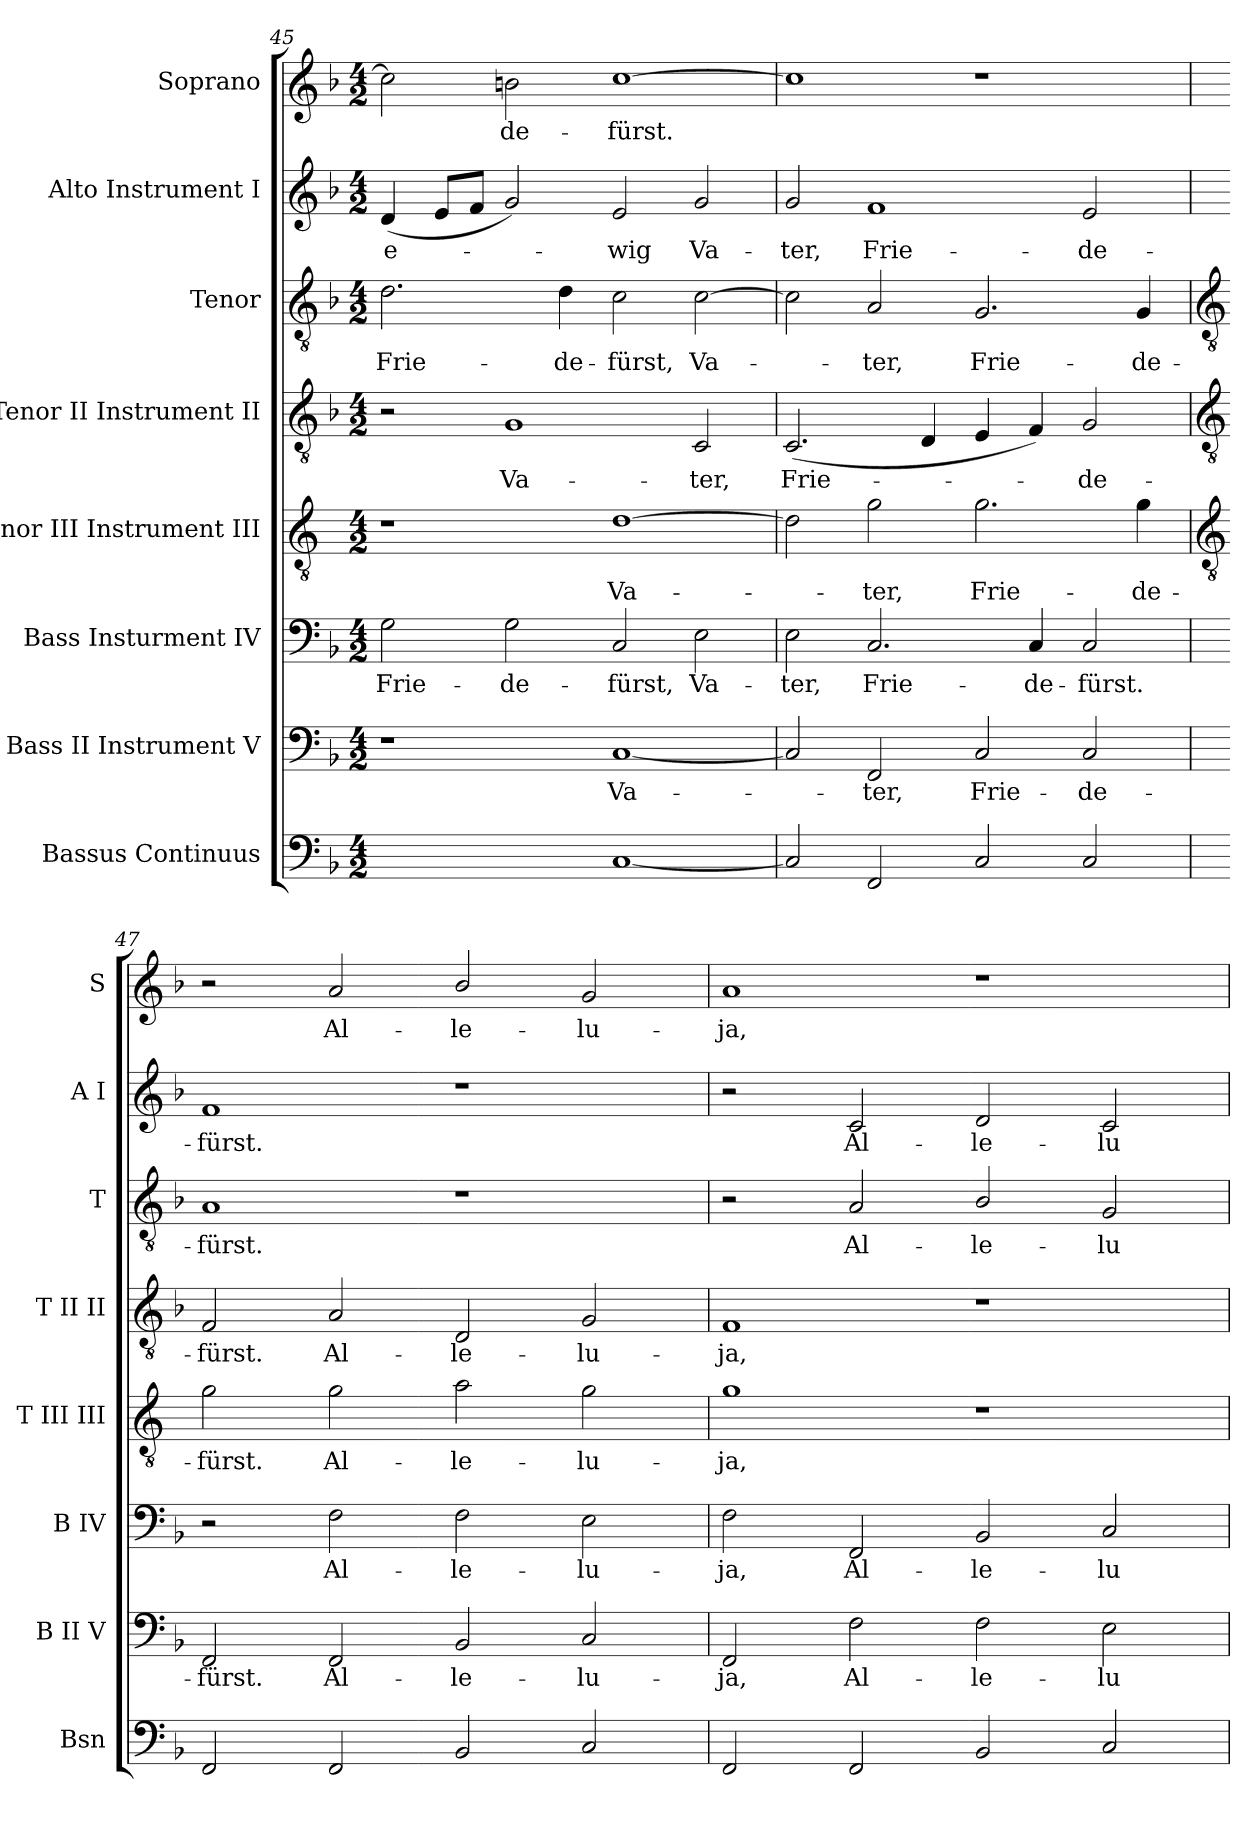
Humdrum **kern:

**kern	**text	**kern	**text	**kern	**text	**kern	**text	**kern	**text	**kern	**text	**kern	**text	**kern	**text
*part8	*part8	*part7	*part7	*part6	*part6	*part5	*part5	*part4	*part4	*part3	*part3	*part2	*part2	*part1	*part1
*staff8	*staff8	*staff7	*staff7	*staff6	*staff6	*staff5	*staff5	*staff4	*staff4	*staff3	*staff3	*staff2	*staff2	*staff1	*staff1
*I"Bassus Continuus	*	*I"Bass II Instrument V	*	*I"Bass Insturment IV	*	*I"Tenor III Instrument III	*	*I"Tenor II Instrument II	*	*I"Tenor	*	*I"Alto Instrument I	*	*I"Soprano	*
*I'Bsn	*	*I'B II V	*	*I'B IV	*	*I'T III III	*	*I'T II II	*	*I'T	*	*I'A I	*	*I'S	*
*clefF4	*	*clefF4	*	*clefF4	*	*clefGv2	*	*clefGv2	*	*clefGv2	*	*clefG2	*	*clefG2	*
*	*	*	*	*	*	*ITrd4c7	*	*	*	*	*	*	*	*	*
*k[b-]	*	*k[b-]	*	*k[b-]	*	*k[b-]	*	*k[b-]	*	*k[b-]	*	*k[b-]	*	*k[b-]	*
*F:	*	*F:	*	*F:	*	*F:	*	*F:	*	*F:	*	*F:	*	*F:	*
*M4/2	*	*M4/2	*	*M4/2	*	*M4/2	*	*M4/2	*	*M4/2	*	*M4/2	*	*M4/2	*
=45	=45	=45	=45	=45	=45	=45	=45	=45	=45	=45	=45	=45	=45	=45	=45
!	!LO:LY:b	!	!	!	!LO:LY:b	!	!	!	!	!	!LO:LY:b	!	!LO:LY:b	!	!
[2Gyy	4	1r	.	2G	Frie-	1r	.	2r	.	2.d	Frie-	(<4d	e-	2cc]	.
.	.	.	.	.	.	.	.	.	.	.	.	8eL	.	.	.
.	.	.	.	.	.	.	.	.	.	.	.	8fJ	.	.	.
!	!	!	!	!	!LO:LY:b	!	!	!	!LO:LY:b	!	!	!	!	!	!LO:LY:b
2Gyy]	.	.	.	2G	-de-	.	.	1G	Va-	.	.	2g)	.	2bn	de-
!	!	!	!	!	!	!	!	!	!	!	!LO:LY:b	!	!	!	!
.	.	.	.	.	.	.	.	.	.	4d	-de-	.	.	.	.
!	!	!	!LO:LY:b	!	!LO:LY:b	!	!LO:LY:b	!	!	!	!LO:LY:b	!	!LO:LY:b	!	!LO:LY:b
[1C	.	[1C	Va-	2C	-fürst,	[1G	Va-	.	.	2c	-fürst,	2e	wig	[1cc	-fürst.
!	!	!	!	!	!LO:LY:b	!	!	!	!LO:LY:b	!	!LO:LY:b	!	!LO:LY:b	!	!
.	.	.	.	2E	Va-	.	.	2C	-ter,	[2c	Va-	2g	Va-	.	.
=46	=46	=46	=46	=46	=46	=46	=46	=46	=46	=46	=46	=46	=46	=46	=46
!	!	!	!	!	!LO:LY:b	!	!	!	!LO:LY:b	!	!	!	!LO:LY:b	!	!
2C]	.	2C]	.	2E	-ter,	2G]	.	(<2.C	Frie-	2c]	.	2g	-ter,	1cc]	.
!	!	!	!LO:LY:b	!	!LO:LY:b	!	!LO:LY:b	!	!	!	!LO:LY:b	!	!LO:LY:b	!	!
2FF	.	2FF	ter,	2.C	Frie-	2c	ter,	.	.	2A	ter,	1f	Frie-	.	.
.	.	.	.	.	.	.	.	4D	.	.	.	.	.	.	.
!	!	!	!LO:LY:b	!	!	!	!LO:LY:b	!	!	!	!LO:LY:b	!	!	!	!
2C	.	2C	Frie-	.	.	2.c	Frie-	4E	.	2.G	Frie-	.	.	1r	.
!	!	!	!	!	!LO:LY:b	!	!	!	!	!	!	!	!	!	!
.	.	.	.	4C	-de-	.	.	4F)	.	.	.	.	.	.	.
!	!	!	!LO:LY:b	!	!LO:LY:b	!	!	!	!LO:LY:b	!	!	!	!LO:LY:b	!	!
2C	.	2C	-de-	2C	-fürst.	.	.	2G	de-	.	.	2e	-de-	.	.
!	!	!	!	!	!	!	!LO:LY:b	!	!	!	!LO:LY:b	!	!	!	!
.	.	.	.	.	.	4c	-de-	.	.	4G	-de-	.	.	.	.
!!LO:LB:g=z
=47	=47	=47	=47	=47	=47	=47	=47	=47	=47	=47	=47	=47	=47	=47	=47
*	*	*	*	*	*	*clefGv2	*	*clefGv2	*	*clefGv2	*	*	*	*	*
!	!	!	!LO:LY:b	!	!	!	!LO:LY:b	!	!LO:LY:b	!	!LO:LY:b	!	!LO:LY:b	!	!
2FF	.	2FF	-fürst.	2r	.	2c	-fürst.	2F	-fürst.	1A	-fürst.	1f	-fürst.	2r	.
!	!	!	!LO:LY:b	!	!LO:LY:b	!	!LO:LY:b	!	!LO:LY:b	!	!	!	!	!	!LO:LY:b
2FF	.	2FF	Al-	2F	Al-	2c	Al-	2A	Al-	.	.	.	.	2a	Al-
!	!	!	!LO:LY:b	!	!LO:LY:b	!	!LO:LY:b	!	!LO:LY:b	!	!	!	!	!	!LO:LY:b
2BB-	.	2BB-	-le-	2F	-le-	2d	-le-	2D	-le-	1r	.	1r	.	2b-/	-le-
!	!	!	!LO:LY:b	!	!LO:LY:b	!	!LO:LY:b	!	!LO:LY:b	!	!	!	!	!	!LO:LY:b
2C	.	2C	-lu-	2E	-lu-	2c	-lu-	2G	-lu-	.	.	.	.	2g	-lu-
=48	=48	=48	=48	=48	=48	=48	=48	=48	=48	=48	=48	=48	=48	=48	=48
!	!	!	!LO:LY:b	!	!LO:LY:b	!	!LO:LY:b	!	!LO:LY:b	!	!	!	!	!	!LO:LY:b
2FF	.	2FF	-ja,	2F	-ja,	1c	-ja,	1F	-ja,	2r	.	2r	.	1a	-ja,
!	!	!	!LO:LY:b	!	!LO:LY:b	!	!	!	!	!	!LO:LY:b	!	!LO:LY:b	!	!
2FF	.	2F	Al-	2FF	Al-	.	.	.	.	2A	Al-	2c	Al-	.	.
!	!	!	!LO:LY:b	!	!LO:LY:b	!	!	!	!	!	!LO:LY:b	!	!LO:LY:b	!	!
2BB-	.	2F	-le-	2BB-	-le-	1r	.	1r	.	2B-/	-le-	2d	-le-	1r	.
!	!	!	!LO:LY:b	!	!LO:LY:b	!	!	!	!	!	!LO:LY:b	!	!LO:LY:b	!	!
2C	.	2E	-lu-	2C	-lu-	.	.	.	.	2G	-lu-	2c	-lu-	.	.
=	=	=	=	=	=	=	=	=	=	=	=	=	=	=	=
*-	*-	*-	*-	*-	*-	*-	*-	*-	*-	*-	*-	*-	*-	*-	*-
